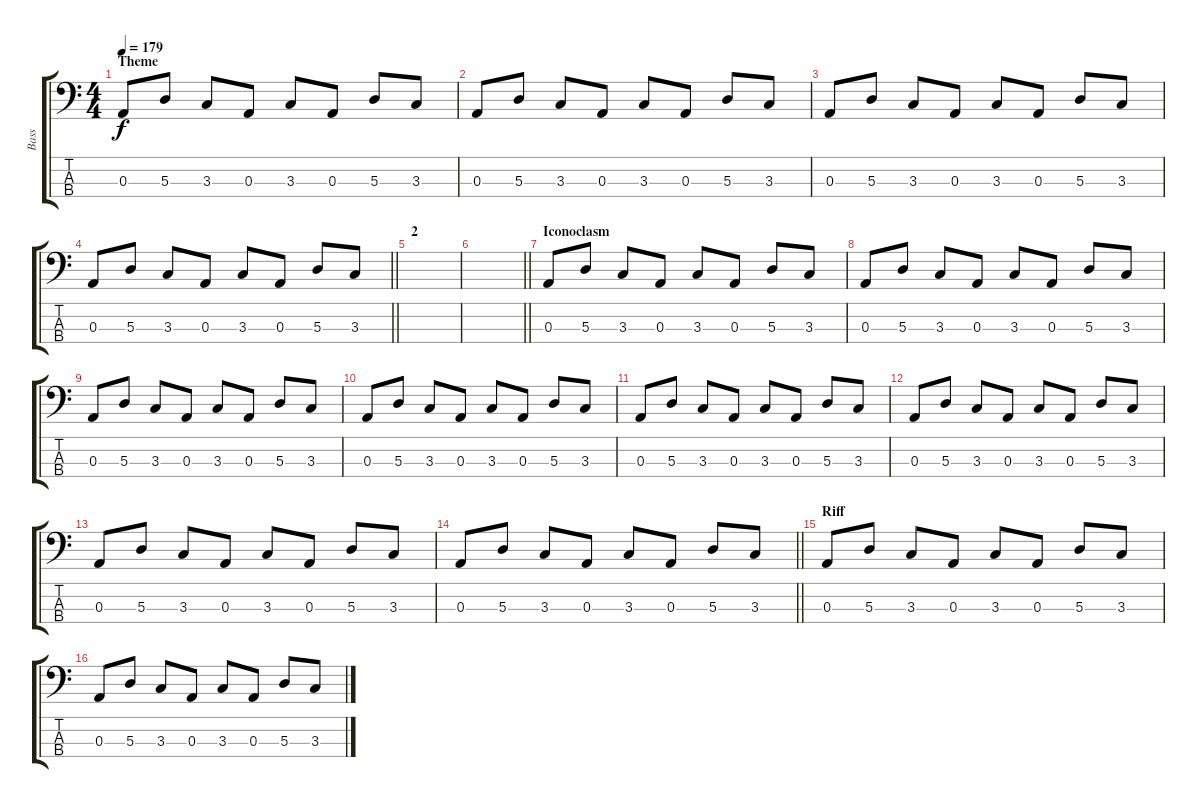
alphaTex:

\track ("Bass" "Bass") {instrument electricbassfinger}
\staff {score tabs}
\tuning (G2 D2 A1 E1) {hide}
\ts (4 4)
\section ("" "Theme")
\tempo 179
\clef f4
\ks c
0.3.8{dy f} 5.3.8 3.3.8 0.3.8 3.3.8 0.3.8 5.3.8 3.3.8 |
0.3.8 5.3.8 3.3.8 0.3.8 3.3.8 0.3.8 5.3.8 3.3.8 |
0.3.8 5.3.8 3.3.8 0.3.8 3.3.8 0.3.8 5.3.8 3.3.8 |
\barLineRight lightlight
0.3.8 5.3.8 3.3.8 0.3.8 3.3.8 0.3.8 5.3.8 3.3.8 |
\section ("" "2")
|
\barLineRight lightlight
|
\section ("" "Iconoclasm")
0.3.8 5.3.8 3.3.8 0.3.8 3.3.8 0.3.8 5.3.8 3.3.8 |
0.3.8 5.3.8 3.3.8 0.3.8 3.3.8 0.3.8 5.3.8 3.3.8 |
0.3.8 5.3.8 3.3.8 0.3.8 3.3.8 0.3.8 5.3.8 3.3.8 |
0.3.8 5.3.8 3.3.8 0.3.8 3.3.8 0.3.8 5.3.8 3.3.8 |
0.3.8 5.3.8 3.3.8 0.3.8 3.3.8 0.3.8 5.3.8 3.3.8 |
0.3.8 5.3.8 3.3.8 0.3.8 3.3.8 0.3.8 5.3.8 3.3.8 |
0.3.8 5.3.8 3.3.8 0.3.8 3.3.8 0.3.8 5.3.8 3.3.8 |
\barLineRight lightlight
0.3.8 5.3.8 3.3.8 0.3.8 3.3.8 0.3.8 5.3.8 3.3.8 |
\section ("" "Riff")
0.3.8 5.3.8 3.3.8 0.3.8 3.3.8 0.3.8 5.3.8 3.3.8 |
0.3.8 5.3.8 3.3.8 0.3.8 3.3.8 0.3.8 5.3.8 3.3.8
